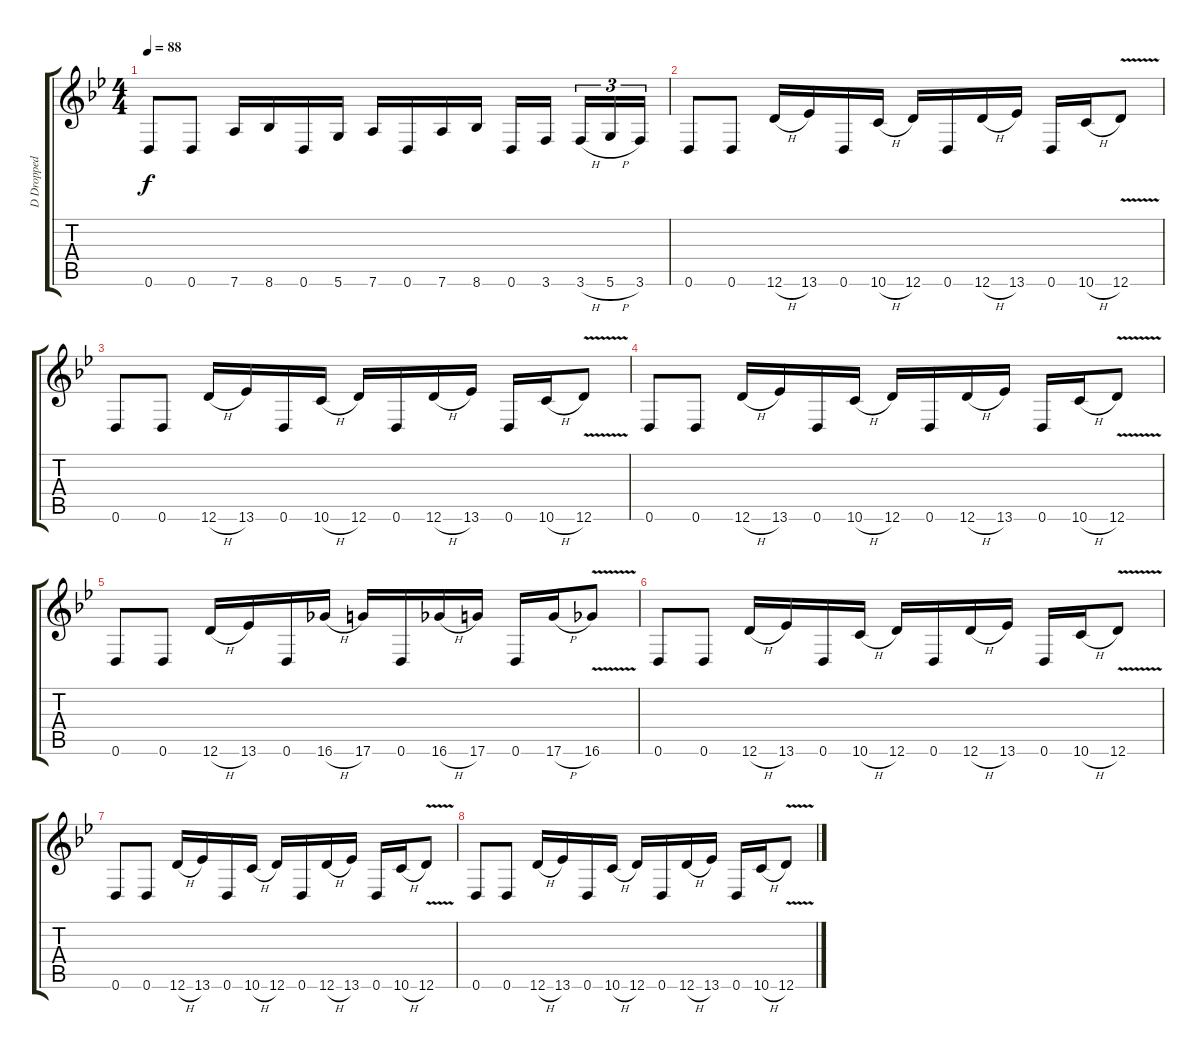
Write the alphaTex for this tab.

\track ("D Dropped Guitar - John Petrucci" "D Dropped ") {instrument acousticguitarsteel}
\staff {score tabs}
\tuning (E4 B3 G3 D3 A2 D2) {hide}
\ts (4 4)
\tempo 88
\clef g2
\ks bb
0.6.8{dy f} 0.6.8 7.6.16 8.6.16 0.6.16 5.6.16 7.6.16 0.6.16 7.6.16 8.6.16 0.6.16 3.6.16{beam splitsecondary} 3.6{h}.16{tu (3 2)} 5.6{h}.16{tu (3 2)} 3.6.16{tu (3 2)} |
0.6.8 0.6.8 12.6{h}.16 13.6.16 0.6.16 10.6{h}.16 12.6.16 0.6.16 12.6{h}.16 13.6.16 0.6.16 10.6{h}.16 12.6{v}.8 |
0.6.8 0.6.8 12.6{h}.16 13.6.16 0.6.16 10.6{h}.16 12.6.16 0.6.16 12.6{h}.16 13.6.16 0.6.16 10.6{h}.16 12.6{v}.8 |
0.6.8 0.6.8 12.6{h}.16 13.6.16 0.6.16 10.6{h}.16 12.6.16 0.6.16 12.6{h}.16 13.6.16 0.6.16 10.6{h}.16 12.6{v}.8 |
0.6.8 0.6.8 12.6{h}.16 13.6.16 0.6.16 16.6{h}.16 17.6.16 0.6.16 16.6{h}.16 17.6.16 0.6.16 17.6{h}.16 16.6{v}.8 |
0.6.8{volume 16 balance 0 instrument distortionguitar} 0.6.8 12.6{h}.16 13.6.16 0.6.16 10.6{h}.16 12.6.16 0.6.16 12.6{h}.16 13.6.16 0.6.16 10.6{h}.16 12.6{v}.8 |
0.6.8 0.6.8 12.6{h}.16 13.6.16 0.6.16 10.6{h}.16 12.6.16 0.6.16 12.6{h}.16 13.6.16 0.6.16 10.6{h}.16 12.6{v}.8 |
0.6.8 0.6.8 12.6{h}.16 13.6.16 0.6.16 10.6{h}.16 12.6.16 0.6.16 12.6{h}.16 13.6.16 0.6.16 10.6{h}.16 12.6{v}.8
